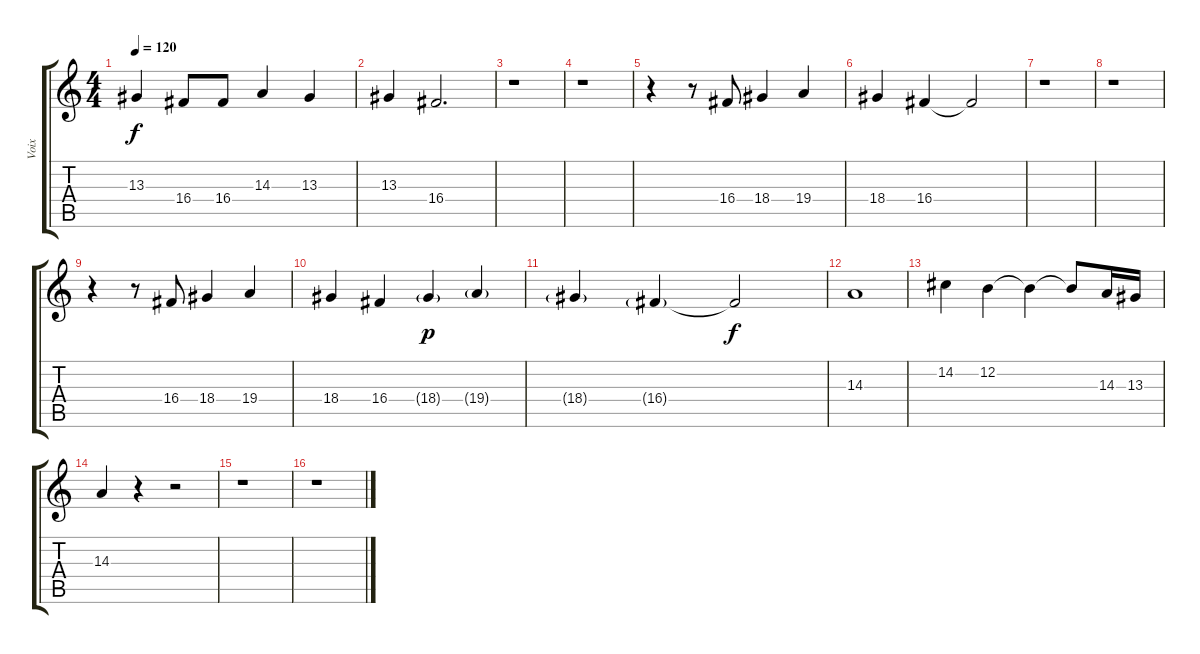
\track ("Voix" "Voix") {instrument electricpiano1}
\staff {score tabs}
\tuning (E4 B3 G3 D3 A2 E2) {hide}
\ts (4 4)
\tempo 120
\clef g2
\ks c
13.3{t}.4{dy f} 16.4.8 16.4.8 14.3.4 13.3.4 |
13.3.4 16.4.2{d} |
r.1 |
r.1 |
r.4 r.8 16.4.8 18.4.4 19.4.4 |
18.4.4 16.4.4 16.4{t}.2 |
r.1 |
r.1 |
r.4 r.8 16.4.8 18.4.4 19.4.4 |
18.4.4 16.4.4 18.4{g}.4{dy p} 19.4{g}.4 |
18.4{g}.4 16.4{g}.4 16.4{t}.2{dy f} |
14.3.1 |
14.2.4 12.2.4 12.2{t}.4 12.2{t}.8 14.3.16 13.3.16 |
14.3.4 r.4 r.2 |
r.1 |
r.1
